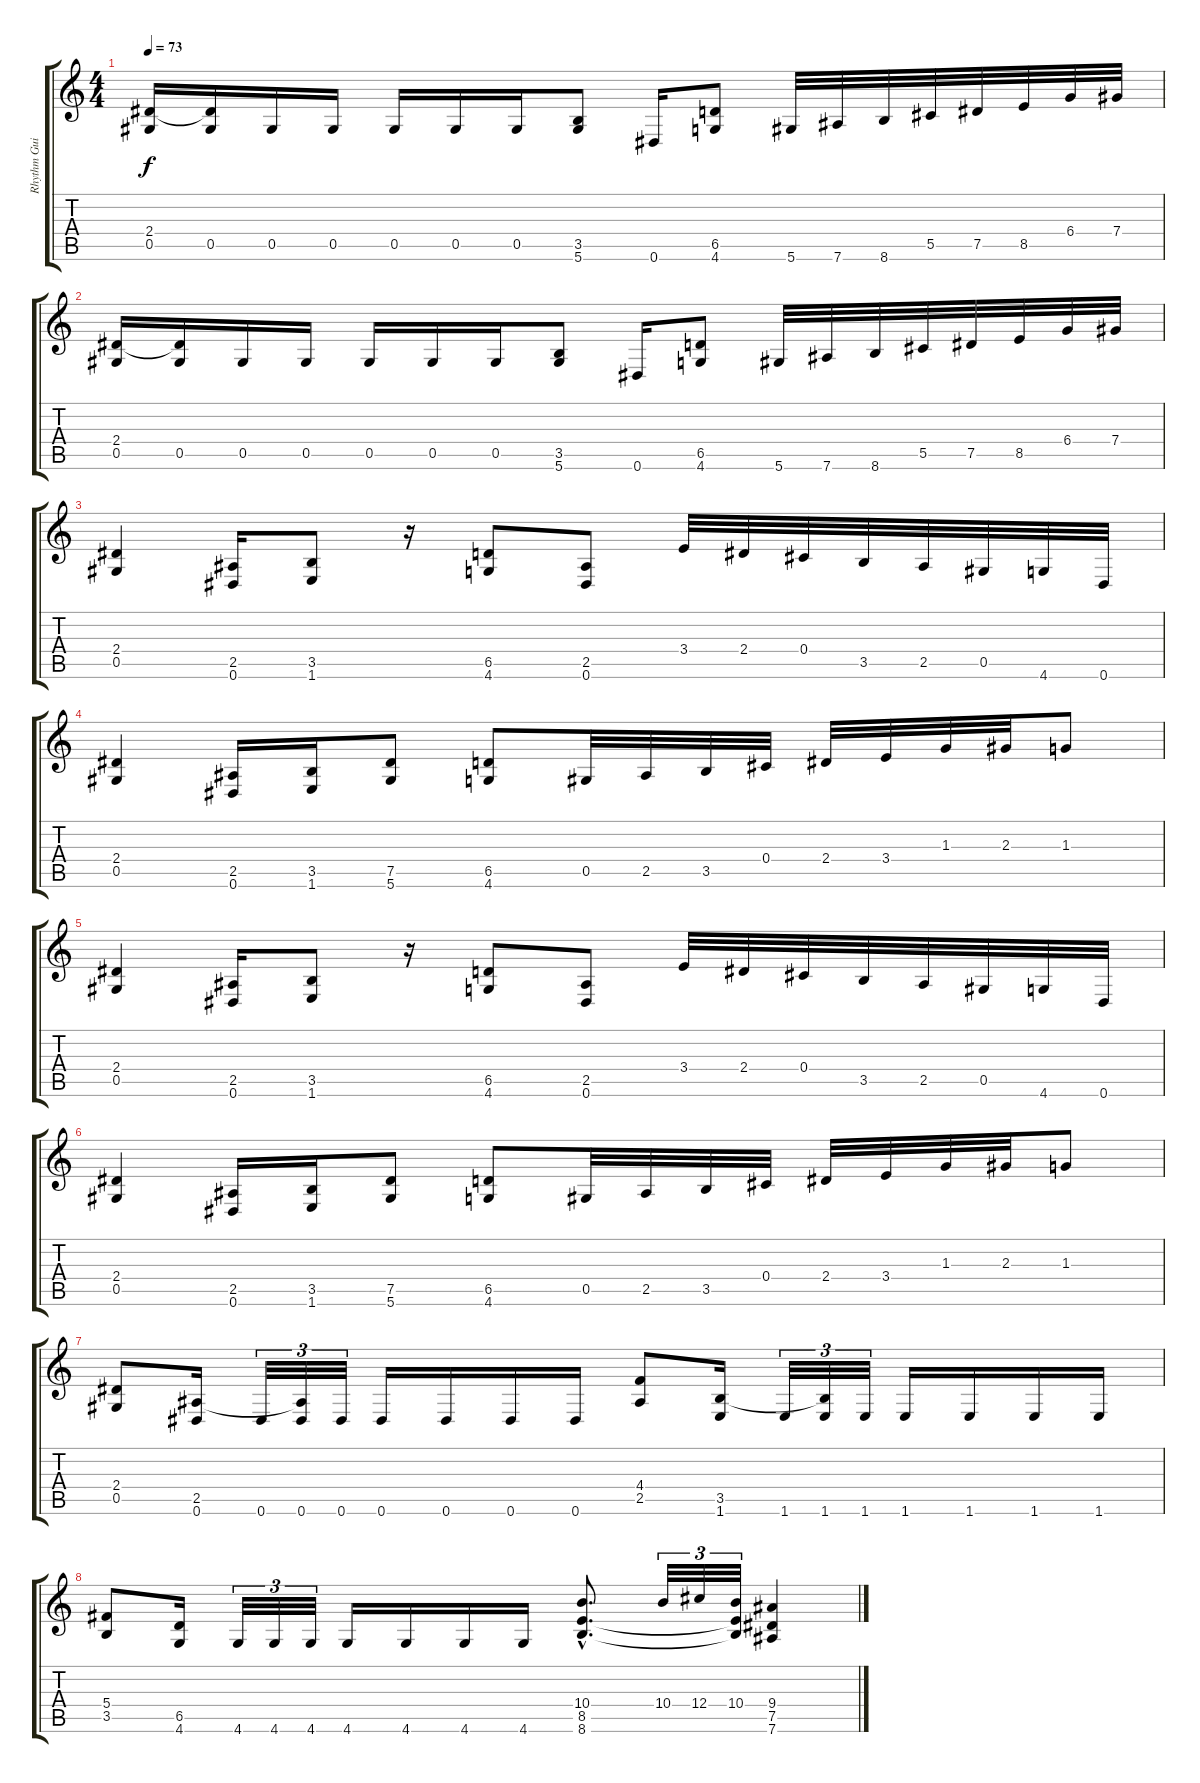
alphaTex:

\track ("Rhythm Guitar" "Rhythm Gui") {instrument distortionguitar}
\staff {score tabs}
\tuning (Eb4 Bb3 Gb3 Db3 Ab2 Eb2) {hide}
\ts (4 4)
\tempo 73
\clef g2
\ks c
(2.4 0.5).16{dy f} (2.4{t} 0.5).16 0.5.16 0.5.16 0.5.16 0.5.16 0.5.16 (3.5 5.6).8 0.6.16 (6.5 4.6).8 5.6.32 7.6.32 8.6.32 5.5.32 7.5.32 8.5.32 6.4.32 7.4.32 |
(2.4 0.5).16 (2.4{t} 0.5).16 0.5.16 0.5.16 0.5.16 0.5.16 0.5.16 (3.5 5.6).8 0.6.16 (6.5 4.6).8 5.6.32 7.6.32 8.6.32 5.5.32 7.5.32 8.5.32 6.4.32 7.4.32 |
(2.4 0.5).4{instrument distortionguitar} (2.5 0.6).16 (3.5 1.6).8 r.16 (6.5 4.6).8 (2.5 0.6).8 3.4.32 2.4.32 0.4.32 3.5.32 2.5.32 0.5.32 4.6.32 0.6.32 |
(2.4 0.5).4 (2.5 0.6).16 (3.5 1.6).16 (7.5 5.6).8 (6.5 4.6).8 0.5.32 2.5.32 3.5.32 0.4.32 2.4.32 3.4.32 1.3.32 2.3.32 1.3.8 |
(2.4 0.5).4{instrument distortionguitar} (2.5 0.6).16 (3.5 1.6).8 r.16 (6.5 4.6).8 (2.5 0.6).8 3.4.32 2.4.32 0.4.32 3.5.32 2.5.32 0.5.32 4.6.32 0.6.32 |
(2.4 0.5).4 (2.5 0.6).16 (3.5 1.6).16 (7.5 5.6).8 (6.5 4.6).8 0.5.32 2.5.32 3.5.32 0.4.32 2.4.32 3.4.32 1.3.32 2.3.32 1.3.8 |
(2.4 0.5).8 (2.5 0.6).16 0.6.32{tu (3 2)} (2.5{t} 0.6).32{tu (3 2)} 0.6.32{tu (3 2)} 0.6.16 0.6.16 0.6.16 0.6.16 (4.4 2.5).8 (3.5 1.6).16 1.6.32{tu (3 2)} (3.5{t} 1.6).32{tu (3 2)} 1.6.32{tu (3 2)} 1.6.16 1.6.16 1.6.16 1.6.16 |
(5.4 3.5).8 (6.5 4.6).16 4.6.32{tu (3 2)} 4.6.32{tu (3 2)} 4.6.32{tu (3 2)} 4.6.16 4.6.16 4.6.16 4.6.16 (10.4{hac} 8.5{hac} 8.6{hac}).8{d} 10.4.32{tu (3 2)} 12.4.32{tu (3 2)} (10.4 8.5{t} 8.6{t}).32{tu (3 2)} (9.4 7.5 7.6).4
